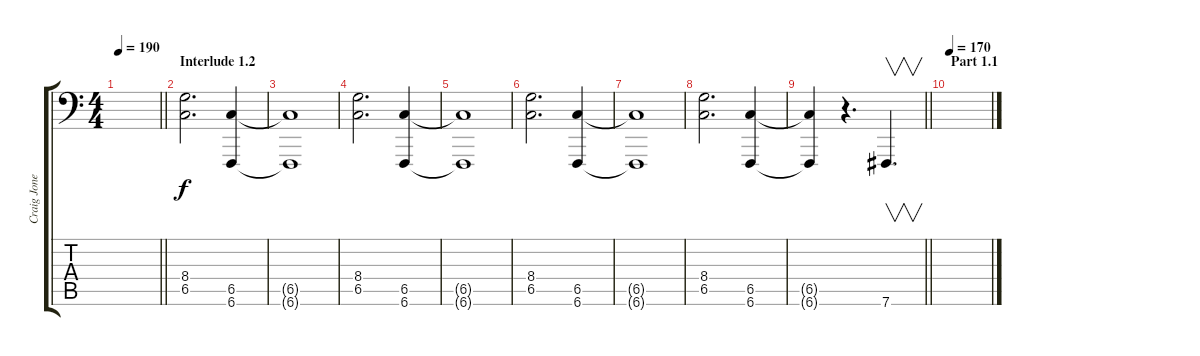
\track ("Craig Jones" "Craig Jone") {instrument lead2sawtooth}
\staff {score tabs}
\tuning (Db6 Ab3 E3 B2 Gb2 B0) {hide}
\ts (4 4)
\tempo 190
\clef f4
\barLineRight lightlight
\ks c
|
\section ("" "Interlude 1.2")
(8.4 6.5).2{d volume 13 instrument lead2sawtooth} (6.5 6.6).4 |
(6.5{t} 6.6{t}).1 |
(8.4 6.5).2{d} (6.5 6.6).4 |
(6.5{t} 6.6{t}).1 |
(8.4 6.5).2{d} (6.5 6.6).4 |
(6.5{t} 6.6{t}).1 |
(8.4 6.5).2{d} (6.5 6.6).4 |
\barLineRight lightlight
(6.5{t} 6.6{t}).4 r.4{d} 7.6.4{v d} |
\section ("" "Part 1.1")
\tempo 170
